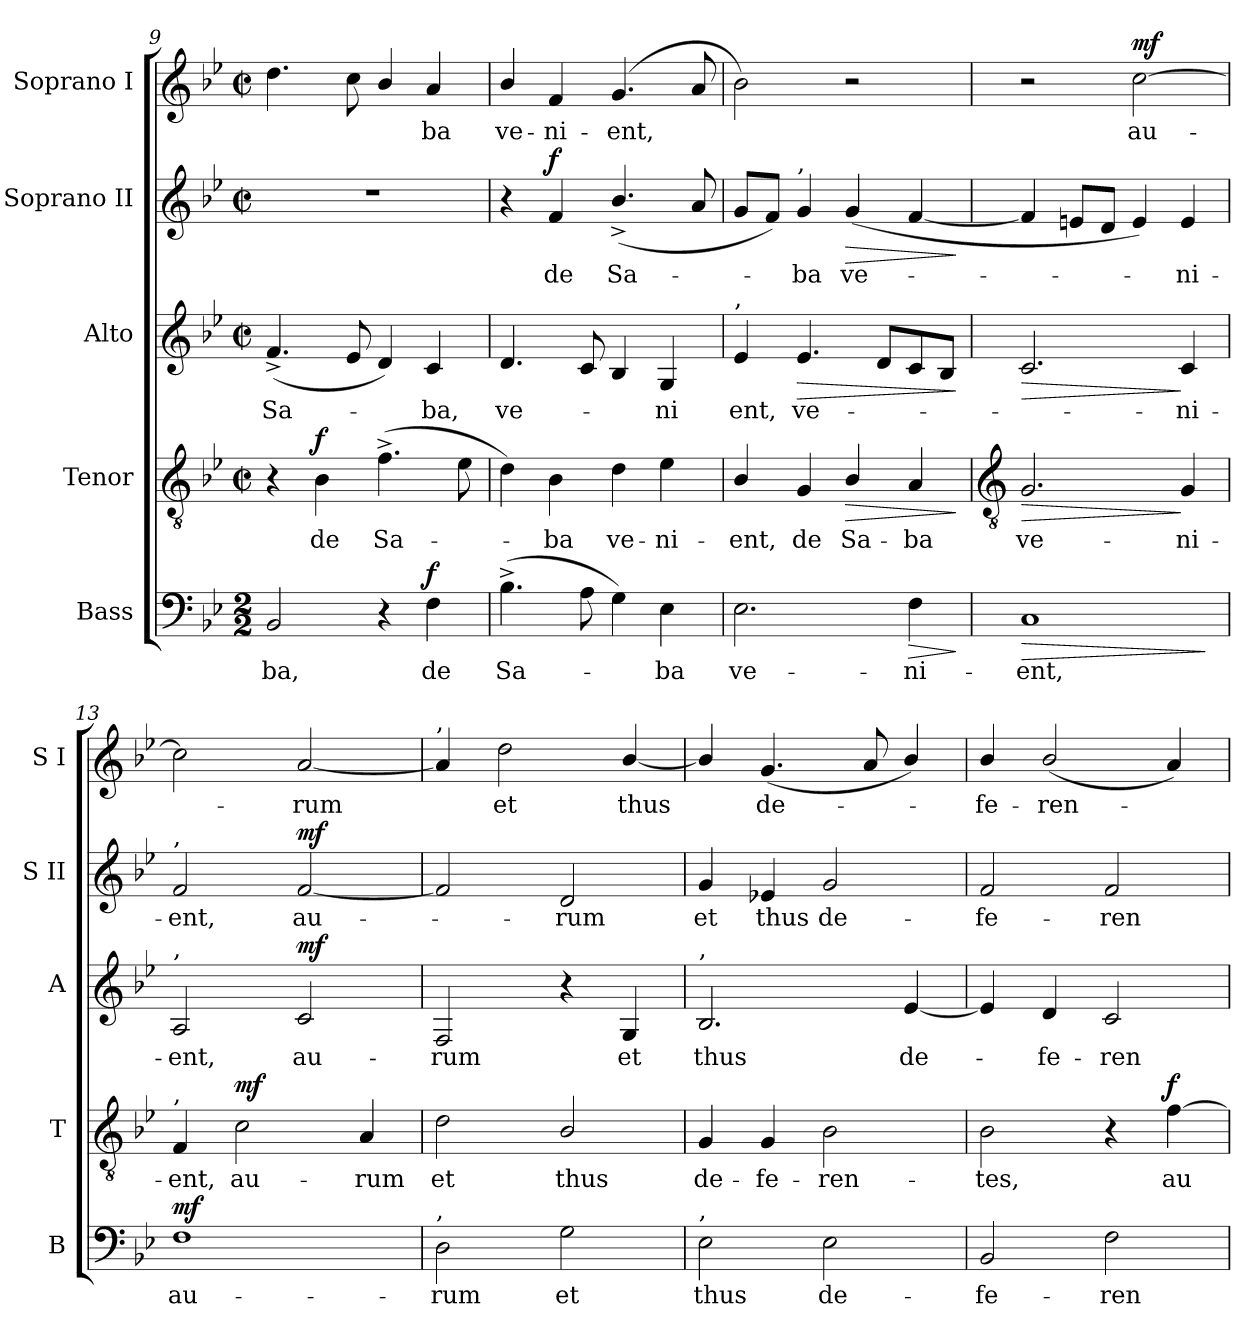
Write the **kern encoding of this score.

**kern	**text	**dynam	**kern	**text	**dynam	**kern	**text	**dynam	**kern	**text	**dynam	**kern	**text	**dynam
*part5	*part5	*part5	*part4	*part4	*part4	*part3	*part3	*part3	*part2	*part2	*part2	*part1	*part1	*part1
*staff5	*staff5	*staff5	*staff4	*staff4	*staff4	*staff3	*staff3	*staff3	*staff2	*staff2	*staff2	*staff1	*staff1	*staff1
*I"Bass	*	*	*I"Tenor	*	*	*I"Alto	*	*	*I"Soprano II	*	*	*I"Soprano I	*	*
*I'B	*	*	*I'T	*	*	*I'A	*	*	*I'S II	*	*	*I'S I	*	*
*clefF4	*	*	*clefGv2	*	*	*clefG2	*	*	*clefG2	*	*	*clefG2	*	*
*k[b-e-]	*	*	*k[b-e-]	*	*	*k[b-e-]	*	*	*k[b-e-]	*	*	*k[b-e-]	*	*
*B-:	*	*	*B-:	*	*	*B-:	*	*	*B-:	*	*	*B-:	*	*
*M2/2	*	*	*M2/2	*	*	*M2/2	*	*	*M2/2	*	*	*M2/2	*	*
*	*	*	*met(c|)	*	*	*met(c|)	*	*	*met(c|)	*	*	*met(c|)	*	*
=9	=9	=9	=9	=9	=9	=9	=9	=9	=9	=9	=9	=9	=9	=9
!	!LO:LY:b	!	!	!	!	!	!LO:LY:b	!	!	!	!	!	!	!
2BB-	ba,	.	4r	.	.	(<4.f^	Sa-	.	1r	.	.	4.dd	.	.
!	!	!	!	!LO:LY:b	!LO:DY:b	!	!	!	!	!	!	!	!	!
.	.	.	4B-	de	f	.	.	.	.	.	.	.	.	.
.	.	.	.	.	.	8e-	.	.	.	.	.	8cc	.	.
!	!	!	!	!LO:LY:b	!	!	!	!	!	!	!	!	!	!
4r	.	.	(>4.f^	Sa-	.	4d)	.	.	.	.	.	4b-/	.	.
!	!LO:LY:b	!LO:DY:b	!	!	!	!	!LO:LY:b	!	!	!	!	!	!LO:LY:b	!
4F	de	f	.	.	.	4c	ba,	.	.	.	.	4a	ba	.
.	.	.	8e-	.	.	.	.	.	.	.	.	.	.	.
=10	=10	=10	=10	=10	=10	=10	=10	=10	=10	=10	=10	=10	=10	=10
!	!LO:LY:b	!	!	!	!	!	!LO:LY:b	!	!	!	!	!	!LO:LY:b	!
(>4.B-^	Sa-	.	4d)	.	.	4.d	ve-	.	4r	.	.	4b-/	ve-	.
!	!	!	!	!LO:LY:b	!	!	!	!	!	!LO:LY:b	!LO:DY:b	!	!LO:LY:b	!
.	.	.	4B-	ba	.	.	.	.	4f	de	f	4f	-ni-	.
8A	.	.	.	.	.	8c	.	.	.	.	.	.	.	.
!	!	!	!	!LO:LY:b	!	!	!	!	!	!LO:LY:b	!	!	!LO:LY:b	!
4G)	.	.	4d	ve-	.	4B-/	.	.	(<4.b-^/	Sa-	.	(<4.g	-ent,	.
!	!LO:LY:b	!	!	!LO:LY:b	!	!	!LO:LY:b	!	!	!	!	!	!	!
4E-	ba	.	4e-	-ni-	.	4G	ni	.	.	.	.	.	.	.
.	.	.	.	.	.	.	.	.	8a	.	.	8a	.	.
=11	=11	=11	=11	=11	=11	=11	=11	=11	=11	=11	=11	=11	=11	=11
!	!	!	!	!	!	!LO:TX:a:t=,	!	!	!	!	!	!	!	!
!	!LO:LY:b	!	!	!LO:LY:b	!	!	!LO:LY:b	!	!	!	!	!	!	!
2.E-	ve-	.	4B-/	-ent,	.	4e-	ent,	.	8gL	.	.	2b-)	.	.
.	.	.	.	.	.	.	.	.	8fJ)	.	.	.	.	.
!	!	!	!	!	!	!	!	!	!LO:TX:a:t=,	!	!	!	!	!
!	!	!	!	!LO:LY:b	!	!	!LO:LY:b	!LO:HP:b	!	!LO:LY:b	!	!	!	!
.	.	.	4G	de	.	4.e-	ve-	>	4g	ba	.	.	.	.
!	!	!	!	!LO:LY:b	!LO:HP:b	!	!	!	!	!LO:LY:b	!LO:HP:b	!	!	!
.	.	.	4B-/	Sa-	>	.	.	.	(<4g	ve-	>	2r	.	.
.	.	.	.	.	.	8dL	.	.	.	.	.	.	.	.
!	!LO:LY:b	!LO:HP:b	!	!LO:LY:b	!	!	!	!	!	!	!	!	!	!
4F	-ni-	>	4A	-ba	.	8c	.	.	[4f	.	.	.	.	.
.	.	.	.	.	.	8B-J	.	.	.	.	.	.	.	.
.	.	]	.	.	]	.	.	]	.	.	]	.	.	.
!!LO:LB:g=z
=12	=12	=12	=12	=12	=12	=12	=12	=12	=12	=12	=12	=12	=12	=12
*	*	*	*clefGv2	*	*	*	*	*	*	*	*	*	*	*
!	!LO:LY:b	!LO:HP:b	!	!LO:LY:b	!LO:HP:b	!	!	!LO:HP:b	!	!	!	!	!	!
1C	-ent,	>	2.G	ve-	>	2.c	.	>	4f]	.	.	2r	.	.
.	.	.	.	.	.	.	.	.	8enL	.	.	.	.	.
.	.	.	.	.	.	.	.	.	8dJ	.	.	.	.	.
!	!	!	!	!	!	!	!	!	!	!	!	!	!LO:LY:b	!LO:DY:b
.	.	.	.	.	.	.	.	.	4e)	.	.	[2cc	au-	mf
!	!	!	!	!LO:LY:b	!	!	!LO:LY:b	!	!	!LO:LY:b	!	!	!	!
.	.	.	4G	-ni-	]	4c	ni-	]	4e	ni-	.	.	.	.
.	.	]	.	.	.	.	.	.	.	.	.	.	.	.
=13	=13	=13	=13	=13	=13	=13	=13	=13	=13	=13	=13	=13	=13	=13
!	!	!	!	!	!	!	!	!	!LO:TX:a:t=,	!	!	!	!	!
!	!	!	!	!	!	!LO:TX:a:t=,	!	!	!	!	!	!	!	!
!	!	!	!LO:TX:a:t=,	!	!	!	!	!	!	!	!	!	!	!
!	!LO:LY:b	!LO:DY:b	!	!LO:LY:b	!	!	!LO:LY:b	!	!	!LO:LY:b	!	!	!	!
1F	au-	mf	4F	-ent,	.	2A	-ent,	.	2f	-ent,	.	2cc]	.	.
!	!	!	!	!LO:LY:b	!LO:DY:b	!	!	!	!	!	!	!	!	!
.	.	.	2c	au-	mf	.	.	.	.	.	.	.	.	.
!	!	!	!	!	!	!	!LO:LY:b	!LO:DY:b	!	!LO:LY:b	!LO:DY:b	!	!LO:LY:b	!
.	.	.	.	.	.	2c	au-	mf	[2f	au-	mf	[2a	rum	.
!	!	!	!	!LO:LY:b	!	!	!	!	!	!	!	!	!	!
.	.	.	4A	-rum	.	.	.	.	.	.	.	.	.	.
=14	=14	=14	=14	=14	=14	=14	=14	=14	=14	=14	=14	=14	=14	=14
!	!	!	!	!	!	!	!	!	!	!	!	!LO:TX:a:t=,	!	!
!LO:TX:a:t=,	!	!	!	!	!	!	!	!	!	!	!	!	!	!
!	!LO:LY:b	!	!	!LO:LY:b	!	!	!LO:LY:b	!	!	!	!	!	!	!
2D	-rum	.	2d	et	.	2F	-rum	.	2f]	.	.	4a]	.	.
!	!	!	!	!	!	!	!	!	!	!	!	!	!LO:LY:b	!
.	.	.	.	.	.	.	.	.	.	.	.	2dd	et	.
!	!LO:LY:b	!	!	!LO:LY:b	!	!	!	!	!	!LO:LY:b	!	!	!	!
2G	et	.	2B-/	thus	.	4r	.	.	2d	rum	.	.	.	.
!	!	!	!	!	!	!	!LO:LY:b	!	!	!	!	!	!LO:LY:b	!
.	.	.	.	.	.	4G	et	.	.	.	.	[4b-/	thus	.
=15	=15	=15	=15	=15	=15	=15	=15	=15	=15	=15	=15	=15	=15	=15
!	!	!	!	!	!	!LO:TX:a:t=,	!	!	!	!	!	!	!	!
!LO:TX:a:t=,	!	!	!	!	!	!	!	!	!	!	!	!	!	!
!	!LO:LY:b	!	!	!LO:LY:b	!	!	!LO:LY:b	!	!	!LO:LY:b	!	!	!	!
2E-	thus	.	4G	de-	.	2.B-	thus	.	4g	et	.	4b-/]	.	.
!	!	!	!	!LO:LY:b	!	!	!	!	!	!LO:LY:b	!	!	!LO:LY:b	!
.	.	.	4G	-fe-	.	.	.	.	4e-X	thus	.	(<4.g	de-	.
!	!LO:LY:b	!	!	!LO:LY:b	!	!	!	!	!	!LO:LY:b	!	!	!	!
2E-	de-	.	2B-	-ren-	.	.	.	.	2g	de-	.	.	.	.
.	.	.	.	.	.	.	.	.	.	.	.	8a	.	.
!	!	!	!	!	!	!	!LO:LY:b	!	!	!	!	!	!	!
.	.	.	.	.	.	[4e-	de-	.	.	.	.	4b-/)	.	.
=16	=16	=16	=16	=16	=16	=16	=16	=16	=16	=16	=16	=16	=16	=16
!	!LO:LY:b	!	!	!LO:LY:b	!	!	!	!	!	!LO:LY:b	!	!	!LO:LY:b	!
2BB-	-fe-	.	2B-	-tes,	.	4e-]	.	.	2f	-fe-	.	4b-/	fe-	.
!	!	!	!	!	!	!	!LO:LY:b	!	!	!	!	!	!LO:LY:b	!
.	.	.	.	.	.	4d	fe-	.	.	.	.	(<2b-/	-ren-	.
!	!LO:LY:b	!	!	!	!	!	!LO:LY:b	!	!	!LO:LY:b	!	!	!	!
2F	-ren-	.	4r	.	.	2c	-ren-	.	2f	-ren-	.	.	.	.
!	!	!	!	!LO:LY:b	!LO:DY:b	!	!	!	!	!	!	!	!	!
.	.	.	[4f	au-	f	.	.	.	.	.	.	4a)	.	.
=	=	=	=	=	=	=	=	=	=	=	=	=	=	=
*-	*-	*-	*-	*-	*-	*-	*-	*-	*-	*-	*-	*-	*-	*-
